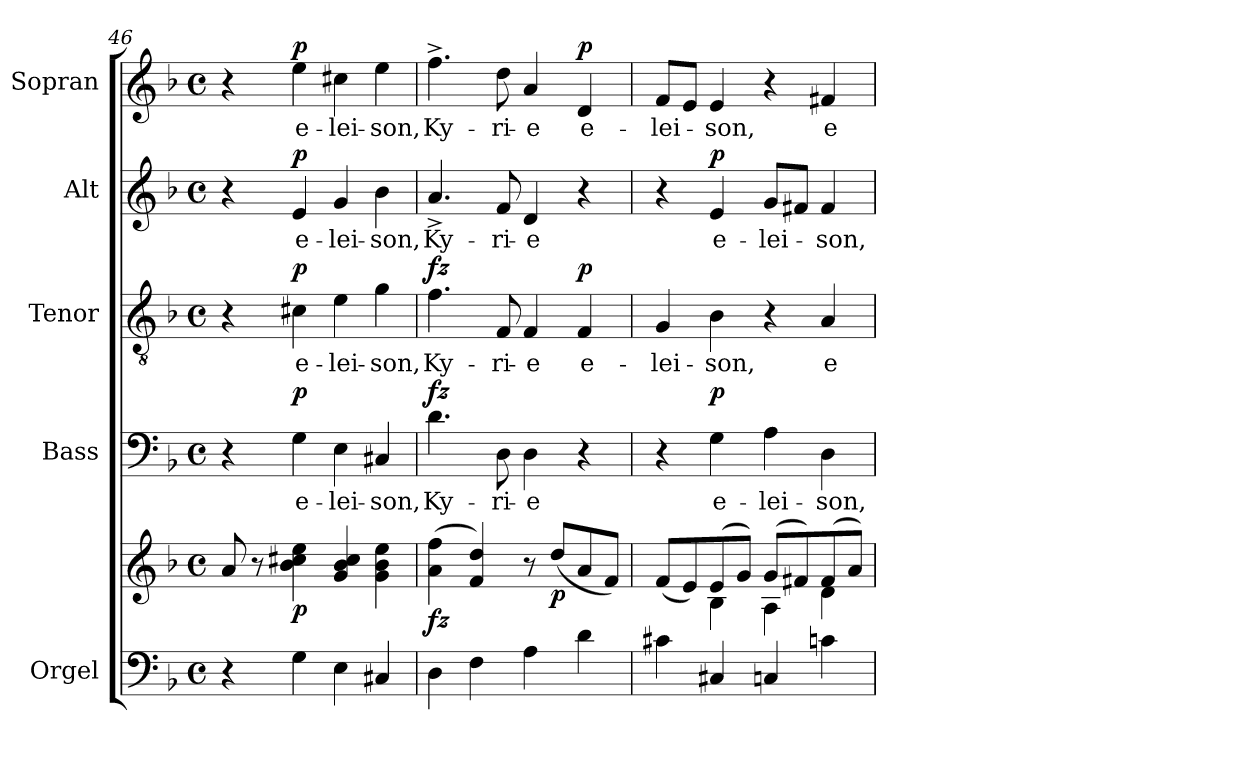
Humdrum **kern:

**kern	**kern	**dynam	**kern	**text	**dynam	**kern	**text	**dynam	**kern	**text	**dynam	**kern	**text	**dynam
*part5	*part5	*part5	*part4	*part4	*part4	*part3	*part3	*part3	*part2	*part2	*part2	*part1	*part1	*part1
*staff6	*staff5	*staff5/6	*staff4	*staff4	*staff4	*staff3	*staff3	*staff3	*staff2	*staff2	*staff2	*staff1	*staff1	*staff1
*I"Orgel	*	*	*I"Bass	*	*	*I"Tenor	*	*	*I"Alt	*	*	*I"Sopran	*	*
*I'Org.	*	*	*I'B.	*	*	*I'T.	*	*	*I'A.	*	*	*I'S.	*	*
*clefF4	*clefG2	*	*clefF4	*	*	*clefGv2	*	*	*clefG2	*	*	*clefG2	*	*
*k[b-]	*k[b-]	*	*k[b-]	*	*	*k[b-]	*	*	*k[b-]	*	*	*k[b-]	*	*
*F:	*F:	*	*F:	*	*	*F:	*	*	*F:	*	*	*F:	*	*
*M4/4	*M4/4	*	*M4/4	*	*	*M4/4	*	*	*M4/4	*	*	*M4/4	*	*
*met(c)	*met(c)	*	*met(c)	*	*	*met(c)	*	*	*met(c)	*	*	*met(c)	*	*
=46	=46	=46	=46	=46	=46	=46	=46	=46	=46	=46	=46	=46	=46	=46
4r	8a/	.	4r	.	.	4r	.	.	4r	.	.	4r	.	.
.	8r	.	.	.	.	.	.	.	.	.	.	.	.	.
!	!	!LO:DY:b	!	!LO:LY:b	!LO:DY:a	!	!LO:LY:b	!LO:DY:a	!	!LO:LY:b	!LO:DY:a	!	!LO:LY:b	!LO:DY:a
4G\	4b-\ 4cc#X\ 4ee\	p	4G\	e-	p	4c#X\	e-	p	4e/	e-	p	4ee\	e-	p
!	!	!	!	!LO:LY:b	!	!	!LO:LY:b	!	!	!LO:LY:b	!	!	!LO:LY:b	!
4E\	4g/ 4b-/ 4cc#/	.	4E\	-lei-	.	4e\	-lei-	.	4g/	-lei-	.	4cc#X\	-lei-	.
!	!	!	!	!LO:LY:b	!	!	!LO:LY:b	!	!	!LO:LY:b	!	!	!LO:LY:b	!
4C#X/	4g\ 4b-\ 4ee\	.	4C#X/	-son,	.	4g\	-son,	.	4b-\	-son,	.	4ee\	-son,	.
=47	=47	=47	=47	=47	=47	=47	=47	=47	=47	=47	=47	=47	=47	=47
!	!	!LO:DY:b	!	!LO:LY:b	!LO:DY:a	!	!LO:LY:b	!LO:DY:a	!	!LO:LY:b	!	!	!LO:LY:b	!
4D\	(>4a\ 4ff\	fz	4.d\	Ky-	fz	4.f\	Ky-	fz	4.a^>/	Ky-	.	4.ff^>\	Ky-	.
4F\	4f/ 4dd/)	.	.	.	.	.	.	.	.	.	.	.	.	.
!	!	!	!	!LO:LY:b	!	!	!LO:LY:b	!	!	!LO:LY:b	!	!	!LO:LY:b	!
.	.	.	8D\	-ri-	.	8F/	-ri-	.	8f/	-ri-	.	8dd\	-ri-	.
!	!	!	!	!LO:LY:b	!	!	!LO:LY:b	!	!	!LO:LY:b	!	!	!LO:LY:b	!
4A\	8r	.	4D\	-e	.	4F/	-e	.	4d/	-e	.	4a/	-e	.
!	!	!LO:DY:b	!	!	!	!	!	!	!	!	!	!	!	!
.	(<8dd/L	p	.	.	.	.	.	.	.	.	.	.	.	.
!	!	!	!	!	!	!	!LO:LY:b	!LO:DY:a	!	!	!	!	!LO:LY:b	!LO:DY:a
4d\	8a/	.	4r	.	.	4F/	e-	p	4r	.	.	4d/	e-	p
.	8f/J)	.	.	.	.	.	.	.	.	.	.	.	.	.
!!LO:LB:g=z
=48	=48	=48	=48	=48	=48	=48	=48	=48	=48	=48	=48	=48	=48	=48
*	*^	*	*	*	*	*	*	*	*	*	*	*	*	*
!	!	!	!	!	!	!	!	!LO:LY:b	!	!	!	!	!	!LO:LY:b	!
4c#X\	(>8f/L	4ryy	.	4r	.	.	4G/	-lei-	.	4r	.	.	8f/L	-lei-	.
.	8e/)	.	.	.	.	.	.	.	.	.	.	.	8e/J	.	.
!	!	!	!	!	!LO:LY:b	!LO:DY:a	!	!LO:LY:b	!	!	!LO:LY:b	!LO:DY:a	!	!LO:LY:b	!
4C#X/	(>8e/	4B-\	.	4G\	e-	p	4B-\	-son,	.	4e/	e-	p	4e/	-son,	.
.	8g/J)	.	.	.	.	.	.	.	.	.	.	.	.	.	.
!	!	!	!	!	!LO:LY:b	!	!	!	!	!	!LO:LY:b	!	!	!	!
4Cn/	(>8g/L	4A\	.	4A\	-lei-	.	4r	.	.	8g/L	-lei-	.	4r	.	.
.	8f#X/)	.	.	.	.	.	.	.	.	8f#X/J	.	.	.	.	.
!	!	!	!	!	!LO:LY:b	!	!	!LO:LY:b	!	!	!LO:LY:b	!	!	!LO:LY:b	!
4cn\	(>8f#/	4d\	.	4D\	-son,	.	4A/	e-	.	4f#/	-son,	.	4f#X/	e-	.
.	8a/J)	.	.	.	.	.	.	.	.	.	.	.	.	.	.
*	*v	*v	*	*	*	*	*	*	*	*	*	*	*	*	*
=	=	=	=	=	=	=	=	=	=	=	=	=	=	=
*-	*-	*-	*-	*-	*-	*-	*-	*-	*-	*-	*-	*-	*-	*-
